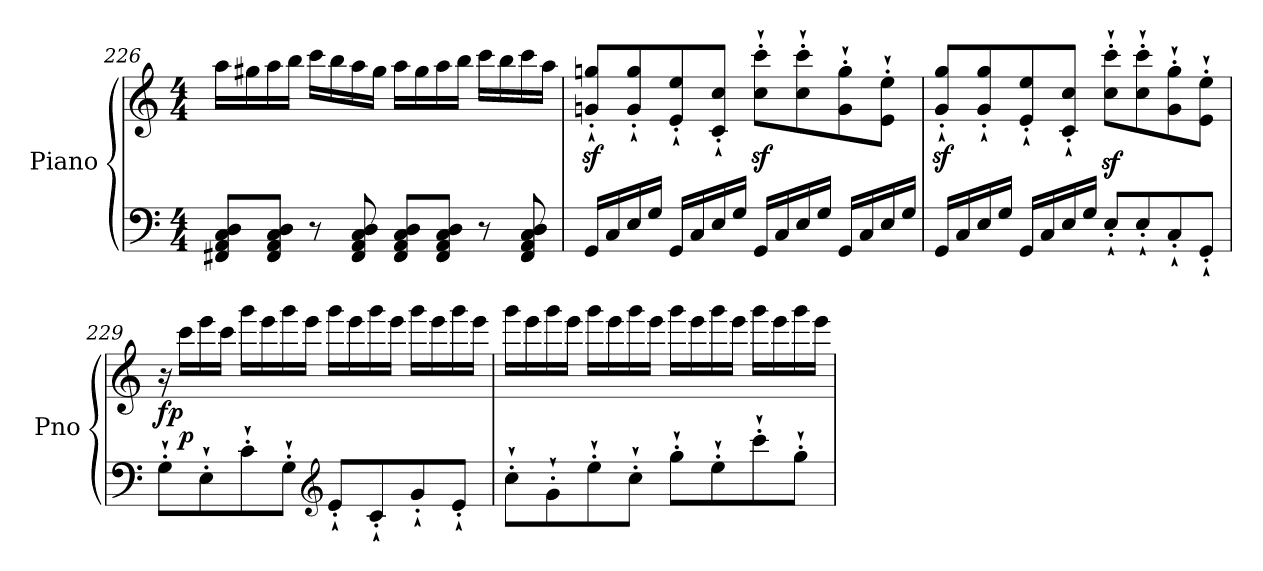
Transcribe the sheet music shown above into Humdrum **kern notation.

**kern	**kern	**dynam
*part1	*part1	*part1
*staff2	*staff1	*staff1/2
*I"Piano	*	*
*I'Pno	*	*
*clefF4	*clefG2	*
*k[]	*k[]	*
*M4/4	*M4/4	*
=226	=226	=226
8FF#X/ 8AA/ 8C/ 8D/L	16aa\LL	.
.	16gg#X\	.
8FF#/ 8AA/ 8C/ 8D/J	16aa\	.
.	16bb\JJ	.
8r	16ccc\LL	.
.	16bb\	.
8FF#/ 8AA/ 8C/ 8D/	16aa\	.
.	16gg#\JJ	.
8FF#/ 8AA/ 8C/ 8D/L	16aa\LL	.
.	16gg#\	.
8FF#/ 8AA/ 8C/ 8D/J	16aa\	.
.	16bb\JJ	.
8r	16ccc\LL	.
.	16bb\	.
8FF#/ 8AA/ 8C/ 8D/	16ccc\	.
.	16aa\JJ	.
!!LO:PB:g=z
=227	=227	=227
16GG/LL	8gn/z<'` 8ggn/z<'`L	.
16C/	.	.
16E/	8g/'` 8gg/'`	.
16G/JJ	.	.
16GG/LL	8e/'` 8ee/'`	.
16C/	.	.
16E/	8c/'` 8cc/'`J	.
16G/JJ	.	.
16GG/LL	8cc\z<'` 8ccc\z<'`L	.
16C/	.	.
16E/	8cc\'` 8ccc\'`	.
16G/JJ	.	.
16GG/LL	8g\'` 8gg\'`	.
16C/	.	.
16E/	8e\'` 8ee\'`J	.
16G/JJ	.	.
=228	=228	=228
16GG/LL	8g/z<'` 8gg/z<'`L	.
16C/	.	.
16E/	8g/'` 8gg/'`	.
16G/JJ	.	.
16GG/LL	8e/'` 8ee/'`	.
16C/	.	.
16E/	8c/'` 8cc/'`J	.
16G/JJ	.	.
8E'`/L	8cc\z<'` 8ccc\z<'`L	.
8E'`/	8cc\'` 8ccc\'`	.
8C'`/	8g\'` 8gg\'`	.
8GG'`/J	8e\'` 8ee\'`J	.
=229	=229	=229
!	!	!LO:DY:b
8G'`\L	16r	fp
!	!	!LO:DY:b
.	16ccc\LL	p
8E'`\	16eee\	.
.	16ccc\JJ	.
8c'`\	16ggg\LL	.
.	16eee\	.
8G'`\J	16ggg\	.
.	16eee\JJ	.
*clefG2	*	*
8e'`/L	16ggg\LL	.
.	16eee\	.
8c'`/	16ggg\	.
.	16eee\JJ	.
8g'`/	16ggg\LL	.
.	16eee\	.
8e'`/J	16ggg\	.
.	16eee\JJ	.
!!LO:LB:g=z
=230	=230	=230
8cc'`\L	16ggg\LL	.
.	16eee\	.
8g'`\	16ggg\	.
.	16eee\JJ	.
8ee'`\	16ggg\LL	.
.	16eee\	.
8cc'`\J	16ggg\	.
.	16eee\JJ	.
8gg'`\L	16ggg\LL	.
.	16eee\	.
8ee'`\	16ggg\	.
.	16eee\JJ	.
8ccc'`\	16ggg\LL	.
.	16eee\	.
8gg'`\J	16ggg\	.
.	16eee\JJ	.
=	=	=
*-	*-	*-
